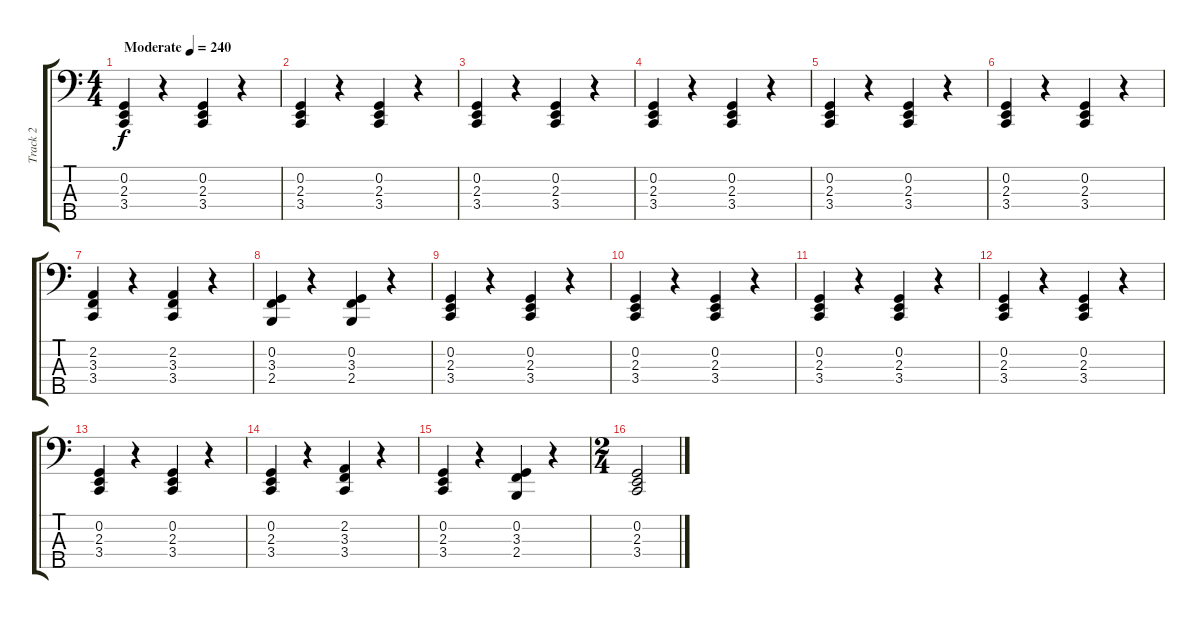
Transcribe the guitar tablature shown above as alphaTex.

\track ("Track 2" "Track 2") {instrument acousticgrandpiano}
\staff {score tabs}
\tuning (B2 G2 D2 A1 E1) {hide}
\ts (4 4)
\tempo (240 "Moderate")
\clef f4
\ks c
(0.2 2.3 3.4).4{dy f instrument acousticgrandpiano} r.4 (0.2 2.3 3.4).4 r.4 |
(0.2 2.3 3.4).4 r.4 (0.2 2.3 3.4).4 r.4 |
(0.2 2.3 3.4).4 r.4 (0.2 2.3 3.4).4 r.4 |
(0.2 2.3 3.4).4 r.4 (0.2 2.3 3.4).4 r.4 |
(0.2 2.3 3.4).4 r.4 (0.2 2.3 3.4).4 r.4 |
(0.2 2.3 3.4).4 r.4 (0.2 2.3 3.4).4 r.4 |
(2.2 3.3 3.4).4 r.4 (2.2 3.3 3.4).4 r.4 |
(0.2 3.3 2.4).4 r.4 (0.2 3.3 2.4).4 r.4 |
(0.2 2.3 3.4).4 r.4 (0.2 2.3 3.4).4 r.4 |
(0.2 2.3 3.4).4 r.4 (0.2 2.3 3.4).4 r.4 |
(0.2 2.3 3.4).4 r.4 (0.2 2.3 3.4).4 r.4 |
(0.2 2.3 3.4).4 r.4 (0.2 2.3 3.4).4 r.4 |
(0.2 2.3 3.4).4 r.4 (0.2 2.3 3.4).4 r.4 |
(0.2 2.3 3.4).4 r.4 (2.2 3.3 3.4).4 r.4 |
(0.2 2.3 3.4).4 r.4 (0.2 3.3 2.4).4 r.4 |
\ts (2 4)
(0.2 2.3 3.4).2
